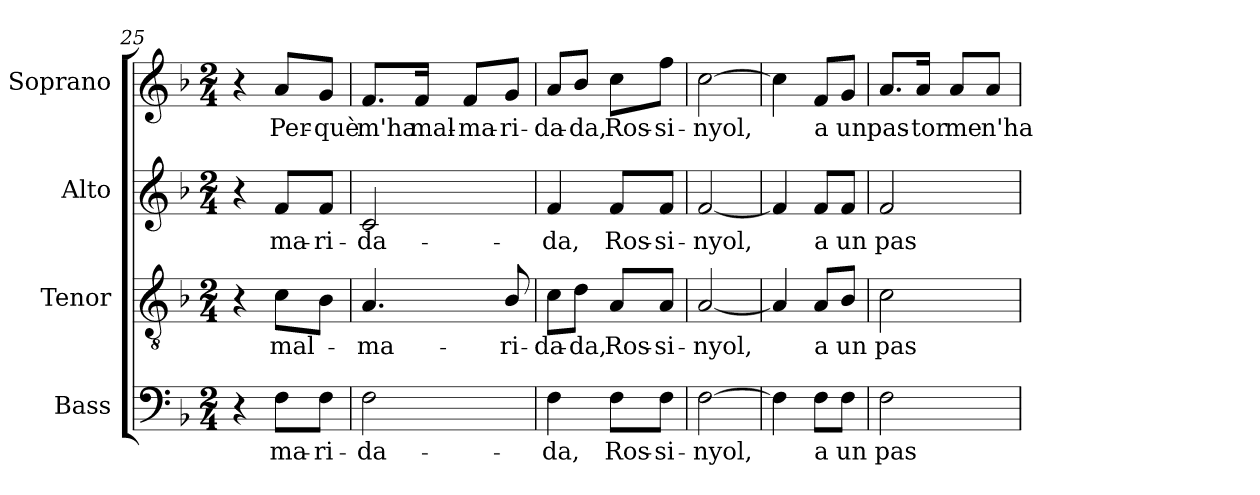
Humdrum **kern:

**kern	**text	**kern	**text	**kern	**text	**kern	**text
*part4	*part4	*part3	*part3	*part2	*part2	*part1	*part1
*staff4	*staff4	*staff3	*staff3	*staff2	*staff2	*staff1	*staff1
*I"Bass	*	*I"Tenor	*	*I"Alto	*	*I"Soprano	*
*I'B.	*	*I'T.	*	*I'A.	*	*I'S.	*
*clefF4	*	*clefGv2	*	*clefG2	*	*clefG2	*
*	*	*ITrd7c12	*	*	*	*	*
*k[b-]	*	*k[b-]	*	*k[b-]	*	*k[b-]	*
*F:	*	*F:	*	*F:	*	*F:	*
*M2/4	*	*M2/4	*	*M2/4	*	*M2/4	*
=25	=25	=25	=25	=25	=25	=25	=25
4r	.	4r	.	4r	.	4r	.
!	!LO:LY:b:color=#000000	!	!	!	!	!	!
!	!	!	!LO:LY:b:color=#000000	!	!	!	!
!	!	!	!	!	!LO:LY:b:color=#000000	!	!
!	!	!	!	!	!	!	!LO:LY:b:color=#000000
8Fi\L	ma-	8Ci\L	mal-	8fi/L	ma-	8ai/L	Per-
!	!LO:LY:b:color=#000000	!	!	!	!	!	!
!	!	!	!	!	!LO:LY:b:color=#000000	!	!
!	!	!	!	!	!	!	!LO:LY:b:color=#000000
8Fi\J	-ri-	8BB-i\J	.	8fi/J	-ri-	8gi/J	-què
!!LO:PB:g=z
=26	=26	=26	=26	=26	=26	=26	=26
!	!LO:LY:b:color=#000000	!	!	!	!	!	!
!	!	!	!LO:LY:b:color=#000000	!	!	!	!
!	!	!	!	!	!LO:LY:b:color=#000000	!	!
!	!	!	!	!	!	!	!LO:LY:b:color=#000000
2Fi\	-da-	4.AAi/	-ma-	2ci/	-da-	8.fi/L	m'ha
!	!	!	!	!	!	!	!LO:LY:b:color=#000000
.	.	.	.	.	.	16fi/Jk	mal-
!	!	!	!	!	!	!	!LO:LY:b:color=#000000
.	.	.	.	.	.	8fi/L	-ma-
!	!	!	!LO:LY:b:color=#000000	!	!	!	!
!	!	!	!	!	!	!	!LO:LY:b:color=#000000
.	.	8BB-i/	-ri-	.	.	8gi/J	-ri-
=27	=27	=27	=27	=27	=27	=27	=27
!	!LO:LY:b:color=#000000	!	!	!	!	!	!
!	!	!	!LO:LY:b:color=#000000	!	!	!	!
!	!	!	!	!	!LO:LY:b:color=#000000	!	!
!	!	!	!	!	!	!	!LO:LY:b:color=#000000
4Fi\	-da,	8Ci\L	-da-	4fi/	-da,	8ai/L	-da-
!	!	!	!LO:LY:b:color=#000000	!	!	!	!
!	!	!	!	!	!	!	!LO:LY:b:color=#000000
.	.	8Di\J	-da,	.	.	8b-i/J	-da,
!	!LO:LY:b:color=#000000	!	!	!	!	!	!
!	!	!	!LO:LY:b:color=#000000	!	!	!	!
!	!	!	!	!	!LO:LY:b:color=#000000	!	!
!	!	!	!	!	!	!	!LO:LY:b:color=#000000
8Fi\L	Ros-	8AAi/L	Ros-	8fi/L	Ros-	8cci\L	Ros-
!	!LO:LY:b:color=#000000	!	!	!	!	!	!
!	!	!	!LO:LY:b:color=#000000	!	!	!	!
!	!	!	!	!	!LO:LY:b:color=#000000	!	!
!	!	!	!	!	!	!	!LO:LY:b:color=#000000
8Fi\J	-si-	8AAi/J	-si-	8fi/J	-si-	8ffi\J	-si-
=28	=28	=28	=28	=28	=28	=28	=28
!	!LO:LY:b:color=#000000	!	!	!	!	!	!
!	!	!	!LO:LY:b:color=#000000	!	!	!	!
!	!	!	!	!	!LO:LY:b:color=#000000	!	!
!	!	!	!	!	!	!	!LO:LY:b:color=#000000
[2Fi\	-nyol,	[2AAi/	-nyol,	[2fi/	-nyol,	[2cci\	-nyol,
=29	=29	=29	=29	=29	=29	=29	=29
4Fi\]	.	4AAi/]	.	4fi/]	.	4cci\]	.
!	!LO:LY:b:color=#000000	!	!	!	!	!	!
!	!	!	!LO:LY:b:color=#000000	!	!	!	!
!	!	!	!	!	!LO:LY:b:color=#000000	!	!
!	!	!	!	!	!	!	!LO:LY:b:color=#000000
8Fi\L	a	8AAi/L	a	8fi/L	a	8fi/L	a
!	!LO:LY:b:color=#000000	!	!	!	!	!	!
!	!	!	!LO:LY:b:color=#000000	!	!	!	!
!	!	!	!	!	!LO:LY:b:color=#000000	!	!
!	!	!	!	!	!	!	!LO:LY:b:color=#000000
8Fi\J	un	8BB-i/J	un	8fi/J	un	8gi/J	un
=30	=30	=30	=30	=30	=30	=30	=30
!	!LO:LY:b:color=#000000	!	!	!	!	!	!
!	!	!	!LO:LY:b:color=#000000	!	!	!	!
!	!	!	!	!	!LO:LY:b:color=#000000	!	!
!	!	!	!	!	!	!	!LO:LY:b:color=#000000
2Fi\	pas-	2Ci\	pas-	2fi/	pas-	8.ai/L	pas-
!	!	!	!	!	!	!	!LO:LY:b:color=#000000
.	.	.	.	.	.	16ai/Jk	-tor
!	!	!	!	!	!	!	!LO:LY:b:color=#000000
.	.	.	.	.	.	8ai/L	me
!	!	!	!	!	!	!	!LO:LY:b:color=#000000
.	.	.	.	.	.	8ai/J	n'ha
=	=	=	=	=	=	=	=
*-	*-	*-	*-	*-	*-	*-	*-
